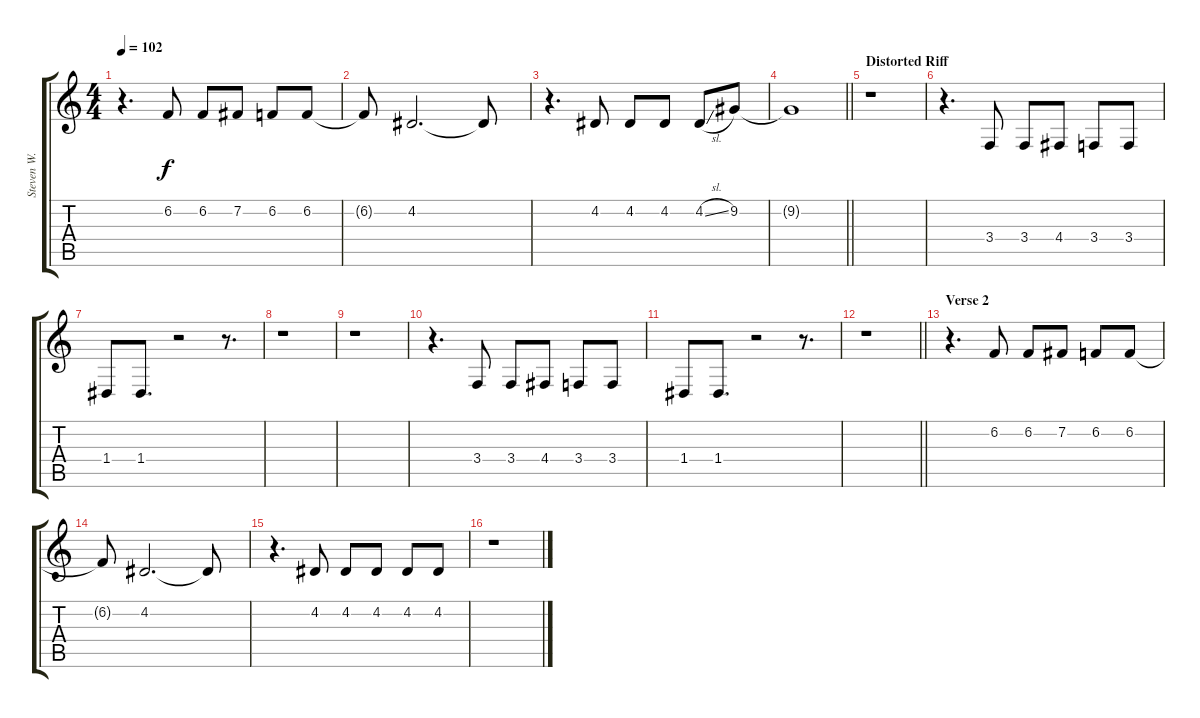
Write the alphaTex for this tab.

\track ("Steven W. Voice" "Steven W. ") {instrument trumpet}
\staff {score tabs}
\tuning (E4 B3 G3 D3 A2 E2) {hide}
\ts (4 4)
\tempo 102
\clef g2
\ks c
r.4{d dy f} 6.2.8 6.2.8 7.2.8 6.2.8 6.2.8 |
6.2{t}.8 4.2.2{d} 4.2{t}.8 |
r.4{d} 4.2.8 4.2.8 4.2.8 4.2{sl}.8 9.2.8 |
\barLineRight lightlight
9.2{t}.1 |
\section ("" "Distorted Riff")
r.1 |
r.4{d} 3.4.8 3.4.8 4.4.8 3.4.8 3.4.8 |
1.4.8 1.4.8{d} r.2 r.8{d} |
r.1 |
r.1 |
r.4{d} 3.4.8 3.4.8 4.4.8 3.4.8 3.4.8 |
1.4.8 1.4.8{d} r.2 r.8{d} |
\barLineRight lightlight
r.1 |
\section ("" "Verse 2")
r.4{d} 6.2.8 6.2.8 7.2.8 6.2.8 6.2.8 |
6.2{t}.8 4.2.2{d} 4.2{t}.8 |
r.4{d} 4.2.8 4.2.8 4.2.8 4.2.8 4.2.8 |
r.1
